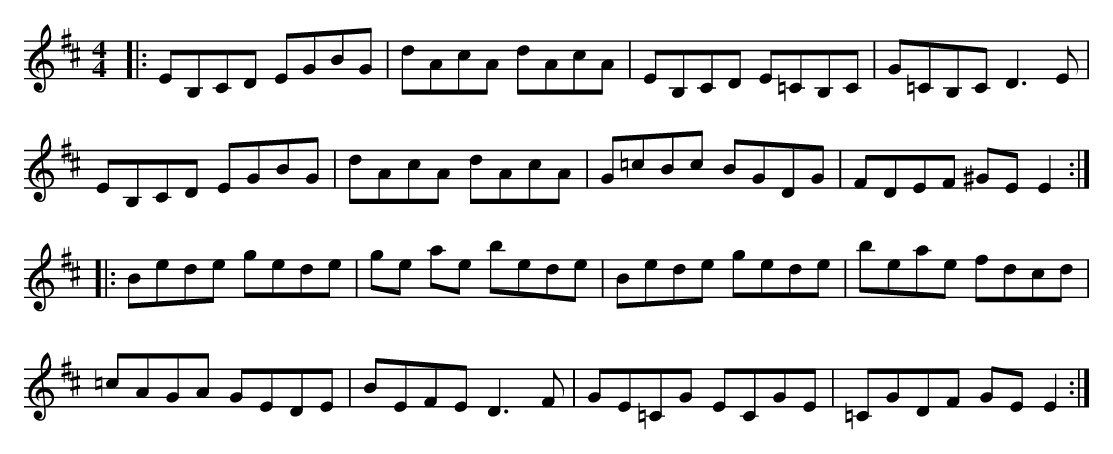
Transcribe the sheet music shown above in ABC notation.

X:1
M:4/4
K:Edor
|:EB,CD EGBG|dAcA dAcA|EB,CD E=CB,C|G=CB,C D3E|
EB,CD EGBG|dAcA dAcA|G=cBc BGDG|FDEF ^GEE2:|
|:Bede gede|ge ae bede|Bede gede|beae fdcd|
=cAGA GEDE|BEFE D3F|GE=CG ECGE|=CGDF GEE2:|
